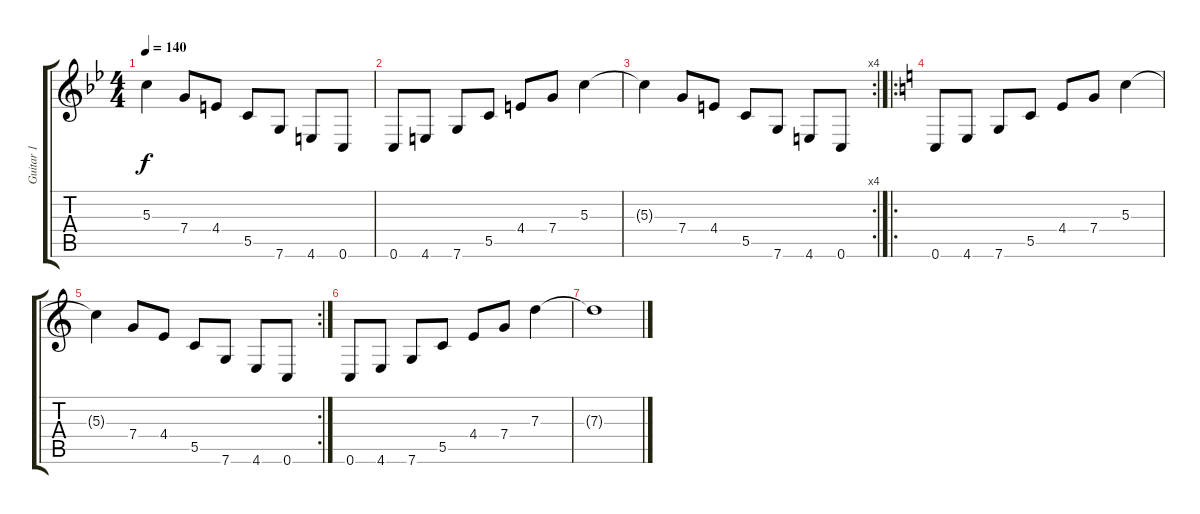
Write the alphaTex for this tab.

\track ("Guitar 1" "Guitar 1") {instrument distortionguitar}
\staff {score tabs}
\tuning (E4 C4 G3 C3 G2 C2) {hide}
\ts (4 4)
\tempo 140
\clef g2
\ks gminor
5.3{t}.4{dy f} 7.4.8 4.4.8 5.5.8 7.6.8 4.6.8 0.6.8 |
0.6.8 4.6.8 7.6.8 5.5.8 4.4.8 7.4.8 5.3.4 |
\rc 4
5.3{t}.4 7.4.8 4.4.8 5.5.8 7.6.8 4.6.8 0.6.8 |
\ro
\ks c
0.6.8 4.6.8 7.6.8 5.5.8 4.4.8 7.4.8 5.3.4 |
\rc 2
5.3{t}.4 7.4.8 4.4.8 5.5.8 7.6.8 4.6.8 0.6.8 |
0.6.8 4.6.8 7.6.8 5.5.8 4.4.8 7.4.8 7.3.4 |
7.3{t}.1
